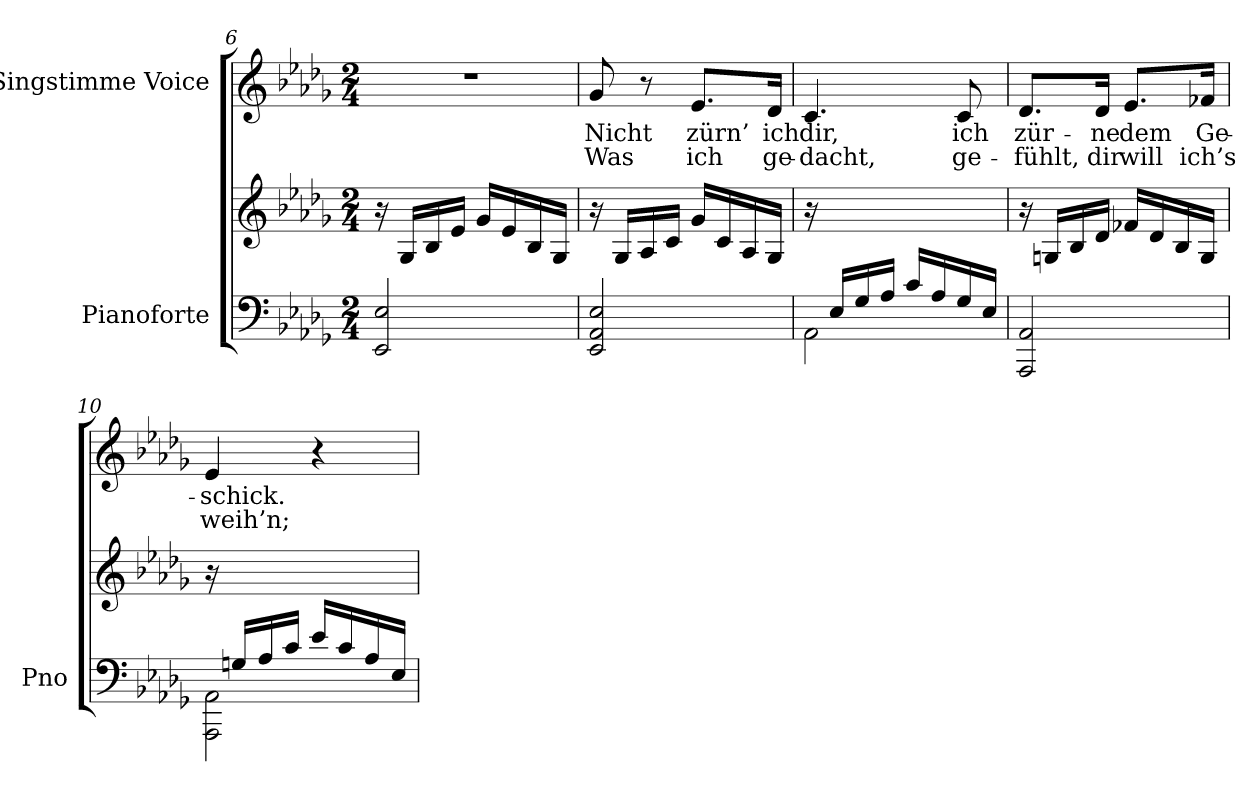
**kern	**kern	**kern	**text	**text
*part2	*part2	*part1	*part1	*part1
*staff3	*staff2	*staff1	*staff1	*staff1
*I"Pianoforte	*	*I"Singstimme Voice	*	*
*I'Pno	*	*	*	*
*clefF4	*clefG2	*clefG2	*	*
*k[b-e-a-d-g-]	*k[b-e-a-d-g-]	*k[b-e-a-d-g-]	*	*
*M2/4	*M2/4	*M2/4	*	*
=6	=6	=6	=6	=6
2EE-/ 2E-/	16r	2r	.	.
.	16G-/LL	.	.	.
.	16B-/	.	.	.
.	16e-/JJ	.	.	.
.	16g-/LL	.	.	.
.	16e-/	.	.	.
.	16B-/	.	.	.
.	16G-/JJ	.	.	.
=7	=7	=7	=7	=7
2EE-/ 2AA-/ 2E-/	16r	8g-/	Nicht	Was
.	16G-/LL	.	.	.
.	16A-/	8r	.	.
.	16c/JJ	.	.	.
.	16g-/LL	8.e-/L	zürn’	ich
.	16c/	.	.	.
.	16A-/	.	.	.
.	16G-/JJ	16d-/Jk	ich	ge-
=8	=8	=8	=8	=8
*^	*	*	*	*
16ryy	2AA-\	16r	4.c/	dir,	-dacht,
16E-/LL	.	4..ryy	.	.	.
16G-/	.	.	.	.	.
16A-/JJ	.	.	.	.	.
16c/LL	.	.	.	.	.
16A-/	.	.	.	.	.
16G-/	.	.	8c/	ich	ge-
16E-/JJ	.	.	.	.	.
*v	*v	*	*	*	*
=9	=9	=9	=9	=9
2AAA-/ 2AA-/	16r	8.d-/L	zür-	-fühlt,
.	16Gn/LL	.	.	.
.	16B-/	.	.	.
.	16d-/JJ	16d-/Jk	-ne	dir
.	16f-X/LL	8.e-/L	dem	will
.	16d-/	.	.	.
.	16B-/	.	.	.
.	16G/JJ	16f-X/Jk	Ge-	ich’s
=10	=10	=10	=10	=10
*^	*	*	*	*
16ryy	2AAA-\ 2AA-\	16r	4e-/	-schick.	weih’n;
16Gn/LL	.	4..ryy	.	.	.
16A-/	.	.	.	.	.
16c/JJ	.	.	.	.	.
16e-/LL	.	.	4r	.	.
16c/	.	.	.	.	.
16A-/	.	.	.	.	.
16E-/JJ	.	.	.	.	.
*v	*v	*	*	*	*
=	=	=	=	=
*-	*-	*-	*-	*-
